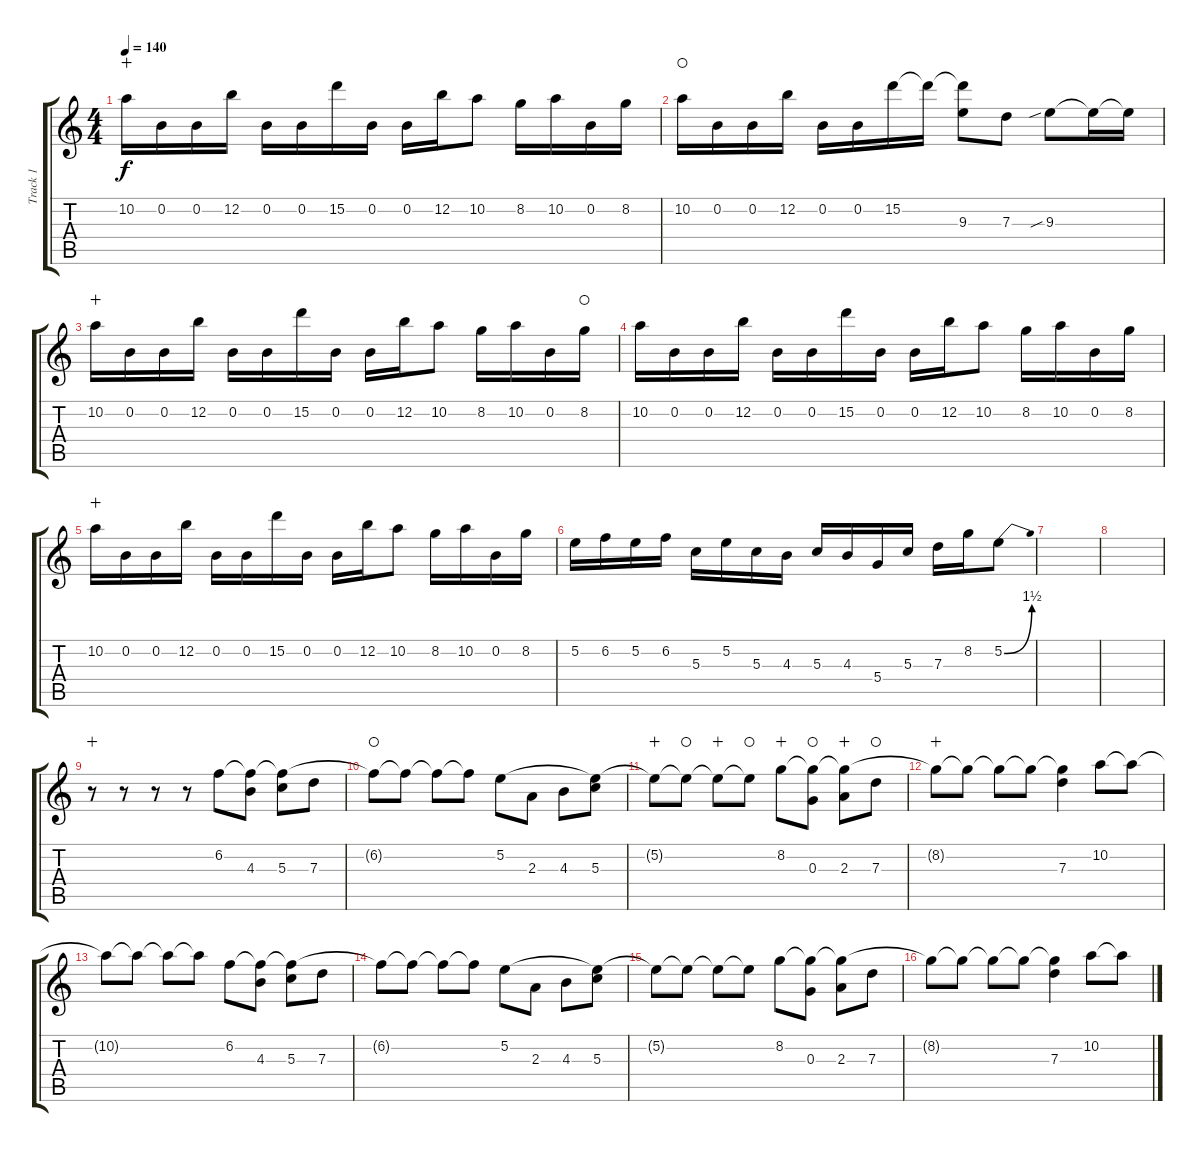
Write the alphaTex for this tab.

\track ("Track 1" "Track 1") {instrument overdrivenguitar}
\staff {score tabs}
\tuning (E4 B3 G3 D3 A2 E2) {hide}
\ts (4 4)
\tempo 140
\clef g2
\ks c
10.2.16{dy f wahc} 0.2.16 0.2.16 12.2.16 0.2.16 0.2.16 15.2.16 0.2.16 0.2.16 12.2.16 10.2.8 8.2.16 10.2.16 0.2.16 8.2.16 |
10.2.16{waho} 0.2.16 0.2.16 12.2.16 0.2.16 0.2.16 15.2.16 15.2{t}.16 (15.2{t} 9.3).8 7.3.8 9.3{sib}.8 9.3{t}.16 9.3{t}.16 |
10.2.16{wahc} 0.2.16 0.2.16 12.2.16 0.2.16 0.2.16 15.2.16 0.2.16 0.2.16 12.2.16 10.2.8 8.2.16 10.2.16 0.2.16 8.2.16{waho} |
10.2.16 0.2.16 0.2.16 12.2.16 0.2.16 0.2.16 15.2.16 0.2.16 0.2.16 12.2.16 10.2.8 8.2.16 10.2.16 0.2.16 8.2.16 |
10.2.16{wahc} 0.2.16 0.2.16 12.2.16 0.2.16 0.2.16 15.2.16 0.2.16 0.2.16 12.2.16 10.2.8 8.2.16 10.2.16 0.2.16 8.2.16 |
5.2.16 6.2.16 5.2.16 6.2.16 5.3.16 5.2.16 5.3.16 4.3.16 5.3.16 4.3.16 5.4.16 5.3.16 7.3.16 8.2.16 5.2{be (bend 0 0 60 6)}.8 |
|
|
r.8{wahc} r.8 r.8 r.8 6.2.8 (6.2{t} 4.3).8 (6.2{t} 5.3).8 7.3.8 |
6.2{t}.8{waho} 6.2{t}.8 6.2{t}.8 6.2{t}.8 5.2.8 2.3.8 4.3.8 (5.2{t} 5.3).8 |
5.2{t}.8{wahc} 5.2{t}.8{waho} 5.2{t}.8{wahc} 5.2{t}.8{waho} 8.2.8{wahc} (8.2{t} 0.3).8{waho} (8.2{t} 2.3).8{wahc} 7.3.8{waho} |
8.2{t}.8{wahc} 8.2{t}.8 8.2{t}.8 8.2{t}.8 (8.2{t} 7.3).4 10.2.8 10.2{t}.8 |
10.2{t}.8 10.2{t}.8 10.2{t}.8 10.2{t}.8 6.2.8 (6.2{t} 4.3).8 (6.2{t} 5.3).8 7.3.8 |
6.2{t}.8 6.2{t}.8 6.2{t}.8 6.2{t}.8 5.2.8 2.3.8 4.3.8 (5.2{t} 5.3).8 |
5.2{t}.8 5.2{t}.8 5.2{t}.8 5.2{t}.8 8.2.8 (8.2{t} 0.3).8 (8.2{t} 2.3).8 7.3.8 |
8.2{t}.8 8.2{t}.8 8.2{t}.8 8.2{t}.8 (8.2{t} 7.3).4 10.2.8 10.2{t}.8
